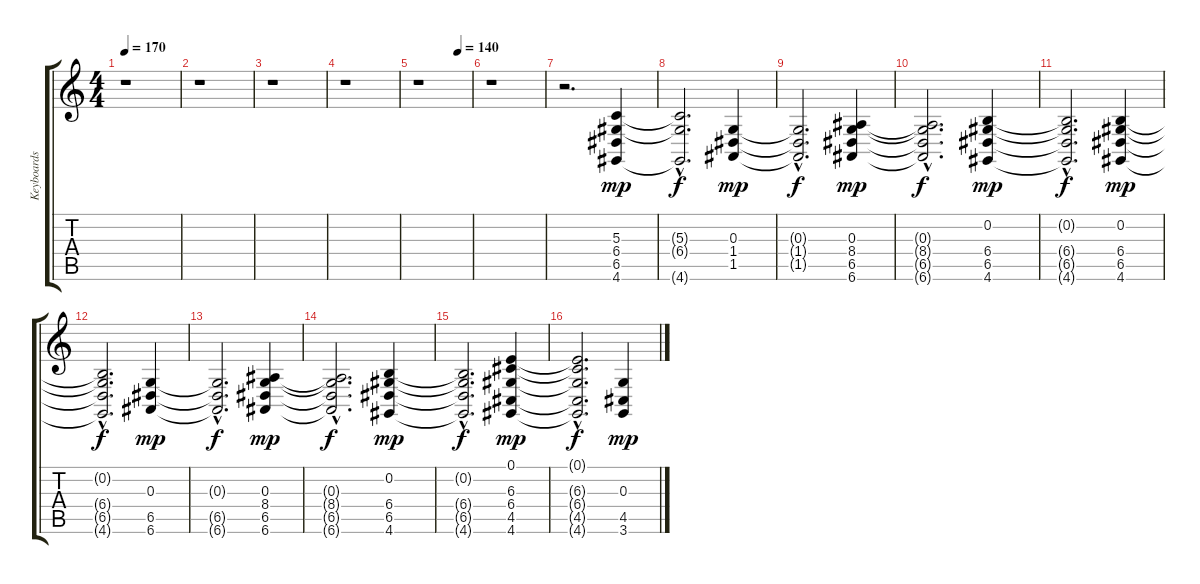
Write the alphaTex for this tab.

\track ("Keyboards" "Keyboards") {instrument stringensemble1}
\staff {score tabs}
\tuning (E4 B3 G3 D3 A2 E2) {hide}
\ts (4 4)
\tempo 170
\clef g2
\ks c
r.1{dy mp} |
r.1 |
r.1 |
r.1 |
\tempo (140 0.75)
r.1 |
r.1 |
r.2{d} (5.3 6.4 6.5 4.6).4 |
(5.3{hac t} 6.4{hac t} 4.6{hac t}).2{d dy f} (0.3 1.4 1.5).4{dy mp} |
(0.3{hac t} 1.4{hac t} 1.5{hac t}).2{d dy f} (0.3 8.4 6.5 6.6).4{dy mp} |
(0.3{hac t} 8.4{hac t} 6.5{hac t} 6.6{hac t}).2{d dy f} (0.2 6.4 6.5 4.6).4{dy mp} |
(0.2{hac t} 6.4{hac t} 6.5{hac t} 4.6{hac t}).2{d dy f} (0.2 6.4 6.5 4.6).4{dy mp} |
(0.2{hac t} 6.4{hac t} 6.5{hac t} 4.6{hac t}).2{d dy f} (0.3 6.5 6.6).4{dy mp} |
(0.3{hac t} 6.5{hac t} 6.6{hac t}).2{d dy f} (0.3 8.4 6.5 6.6).4{dy mp} |
(0.3{hac t} 8.4{hac t} 6.5{hac t} 6.6{hac t}).2{d dy f} (0.2 6.4 6.5 4.6).4{dy mp} |
(0.2{hac t} 6.4{hac t} 6.5{hac t} 4.6{hac t}).2{d dy f} (0.1 6.3 6.4 4.5 4.6).4{dy mp} |
(0.1{hac t} 6.3{hac t} 6.4{hac t} 4.5{hac t} 4.6{hac t}).2{d dy f} (0.3 4.5 3.6).4{dy mp}
